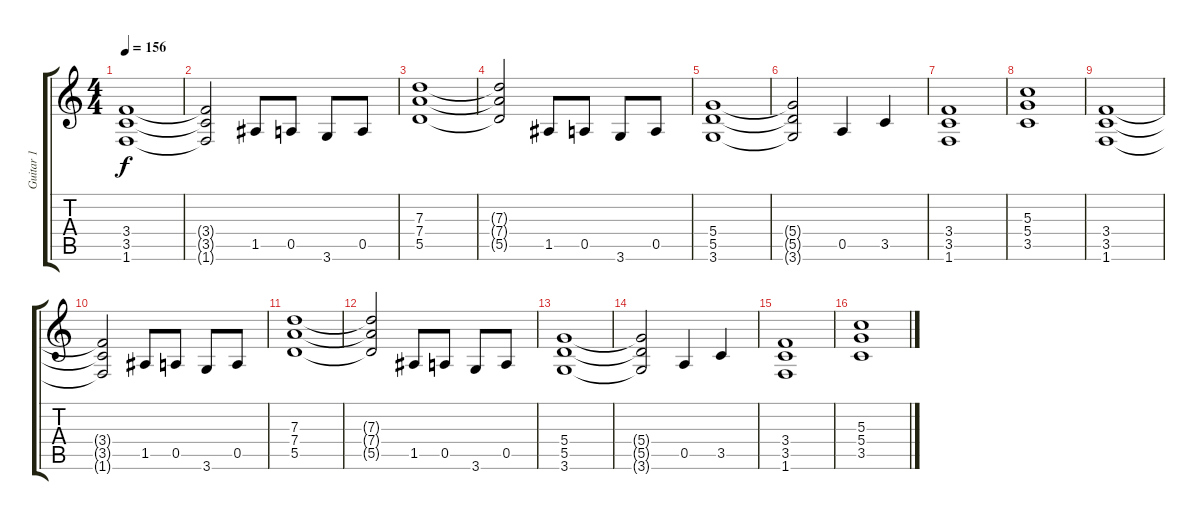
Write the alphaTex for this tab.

\track ("Guitar 1" "Guitar 1") {instrument overdrivenguitar}
\staff {score tabs}
\tuning (E4 B3 G3 D3 A2 E2) {hide}
\ts (4 4)
\tempo 156
\clef g2
\ks c
(3.4 3.5 1.6).1{dy f volume 10} |
(3.4{t} 3.5{t} 1.6{t}).2 1.5.8 0.5.8 3.6.8 0.5.8 |
(7.3 7.4 5.5).1 |
(7.3{t} 7.4{t} 5.5{t}).2 1.5.8 0.5.8 3.6.8 0.5.8 |
(5.4 5.5 3.6).1 |
(5.4{t} 5.5{t} 3.6{t}).2 0.5.4 3.5.4 |
(3.4 3.5 1.6).1 |
(5.3 5.4 3.5).1 |
(3.4 3.5 1.6).1 |
(3.4{t} 3.5{t} 1.6{t}).2 1.5.8 0.5.8 3.6.8 0.5.8 |
(7.3 7.4 5.5).1 |
(7.3{t} 7.4{t} 5.5{t}).2 1.5.8 0.5.8 3.6.8 0.5.8 |
(5.4 5.5 3.6).1 |
(5.4{t} 5.5{t} 3.6{t}).2 0.5.4 3.5.4 |
(3.4 3.5 1.6).1 |
(5.3 5.4 3.5).1
